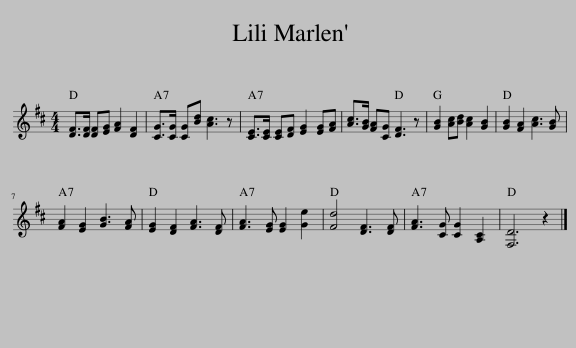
X:1
L:1/8
M:4/4
I:linebreak $
K:D
V:1 treble
V:1
 [DF]>[DF] [DF][EG] [FA]2 [DF]2 | [CG]>[CG] [CG][Bd] [Ac]3 z | [CE]>[CE] [CE][DF] [EG]2 [EG][FA] | [Ac]>[GB] [FA][CG] [DF]3 z | [GB]2 [Ac][Bd] [Ac]2 [GB]2 | %5
 [GB]2 [FA]2 [Ac]3 [GB] |$ [FA]2 [EG]2 [GB]3 [FA] | [EG]2 [DF]2 [FA]3 [DF] | [FA]3 [EG] [EG]2 [Ge]2 | [Fd]4 [DF]3 [DF] | %10
 [FA]3 [CG] [CG]2 [A,C]2 | [F,D]6 z2 |] %12
